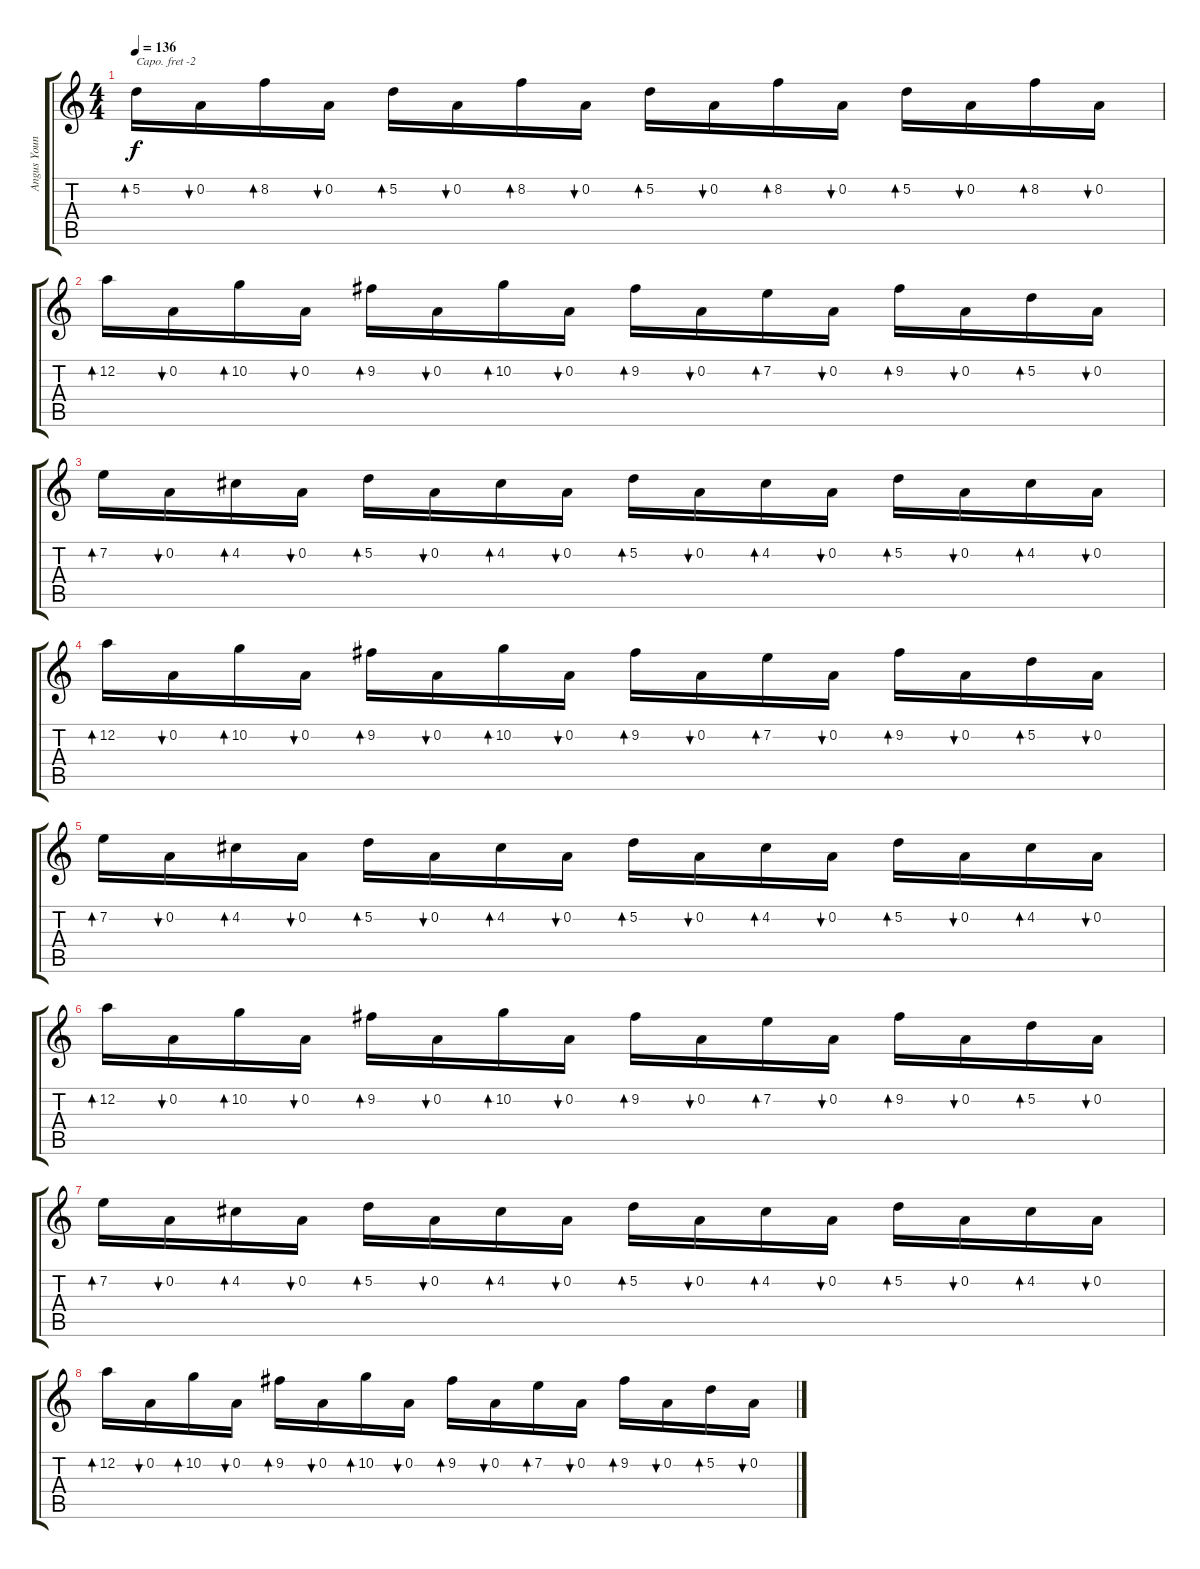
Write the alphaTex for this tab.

\track ("Angus Young - Lead Guitar" "Angus Youn") {instrument distortionguitar}
\staff {score tabs}
\capo -2
\tuning (E4 B3 G3 D3 A2 E2) {hide}
\ts (4 4)
\tempo 136
\clef g2
\ks c
5.2.16{bd 120 dy f} 0.2.16{bu 120} 8.2.16{bd 120} 0.2.16{bu 120} 5.2.16{bd 120} 0.2.16{bu 120} 8.2.16{bd 120} 0.2.16{bu 120} 5.2.16{bd 120} 0.2.16{bu 120} 8.2.16{bd 120} 0.2.16{bu 120} 5.2.16{bd 120} 0.2.16{bu 120} 8.2.16{bd 120} 0.2.16{bu 120} |
12.2.16{bd 120} 0.2.16{bu 120} 10.2.16{bd 120} 0.2.16{bu 120} 9.2.16{bd 120} 0.2.16{bu 120} 10.2.16{bd 120} 0.2.16{bu 120} 9.2.16{bd 120} 0.2.16{bu 120} 7.2.16{bd 120} 0.2.16{bu 120} 9.2.16{bd 120} 0.2.16{bu 120} 5.2.16{bd 120} 0.2.16{bu 120} |
7.2.16{bd 120} 0.2.16{bu 120} 4.2.16{bd 120} 0.2.16{bu 120} 5.2.16{bd 120} 0.2.16{bu 120} 4.2.16{bd 120} 0.2.16{bu 120} 5.2.16{bd 120} 0.2.16{bu 120} 4.2.16{bd 120} 0.2.16{bu 120} 5.2.16{bd 120} 0.2.16{bu 120} 4.2.16{bd 120} 0.2.16{bu 120} |
12.2.16{bd 120} 0.2.16{bu 120} 10.2.16{bd 120} 0.2.16{bu 120} 9.2.16{bd 120} 0.2.16{bu 120} 10.2.16{bd 120} 0.2.16{bu 120} 9.2.16{bd 120} 0.2.16{bu 120} 7.2.16{bd 120} 0.2.16{bu 120} 9.2.16{bd 120} 0.2.16{bu 120} 5.2.16{bd 120} 0.2.16{bu 120} |
7.2.16{bd 120} 0.2.16{bu 120} 4.2.16{bd 120} 0.2.16{bu 120} 5.2.16{bd 120} 0.2.16{bu 120} 4.2.16{bd 120} 0.2.16{bu 120} 5.2.16{bd 120} 0.2.16{bu 120} 4.2.16{bd 120} 0.2.16{bu 120} 5.2.16{bd 120} 0.2.16{bu 120} 4.2.16{bd 120} 0.2.16{bu 120} |
12.2.16{bd 120} 0.2.16{bu 120} 10.2.16{bd 120} 0.2.16{bu 120} 9.2.16{bd 120} 0.2.16{bu 120} 10.2.16{bd 120} 0.2.16{bu 120} 9.2.16{bd 120} 0.2.16{bu 120} 7.2.16{bd 120} 0.2.16{bu 120} 9.2.16{bd 120} 0.2.16{bu 120} 5.2.16{bd 120} 0.2.16{bu 120} |
7.2.16{bd 120} 0.2.16{bu 120} 4.2.16{bd 120} 0.2.16{bu 120} 5.2.16{bd 120} 0.2.16{bu 120} 4.2.16{bd 120} 0.2.16{bu 120} 5.2.16{bd 120} 0.2.16{bu 120} 4.2.16{bd 120} 0.2.16{bu 120} 5.2.16{bd 120} 0.2.16{bu 120} 4.2.16{bd 120} 0.2.16{bu 120} |
12.2.16{bd 120} 0.2.16{bu 120} 10.2.16{bd 120} 0.2.16{bu 120} 9.2.16{bd 120} 0.2.16{bu 120} 10.2.16{bd 120} 0.2.16{bu 120} 9.2.16{bd 120} 0.2.16{bu 120} 7.2.16{bd 120} 0.2.16{bu 120} 9.2.16{bd 120} 0.2.16{bu 120} 5.2.16{bd 120} 0.2.16{bu 120}
